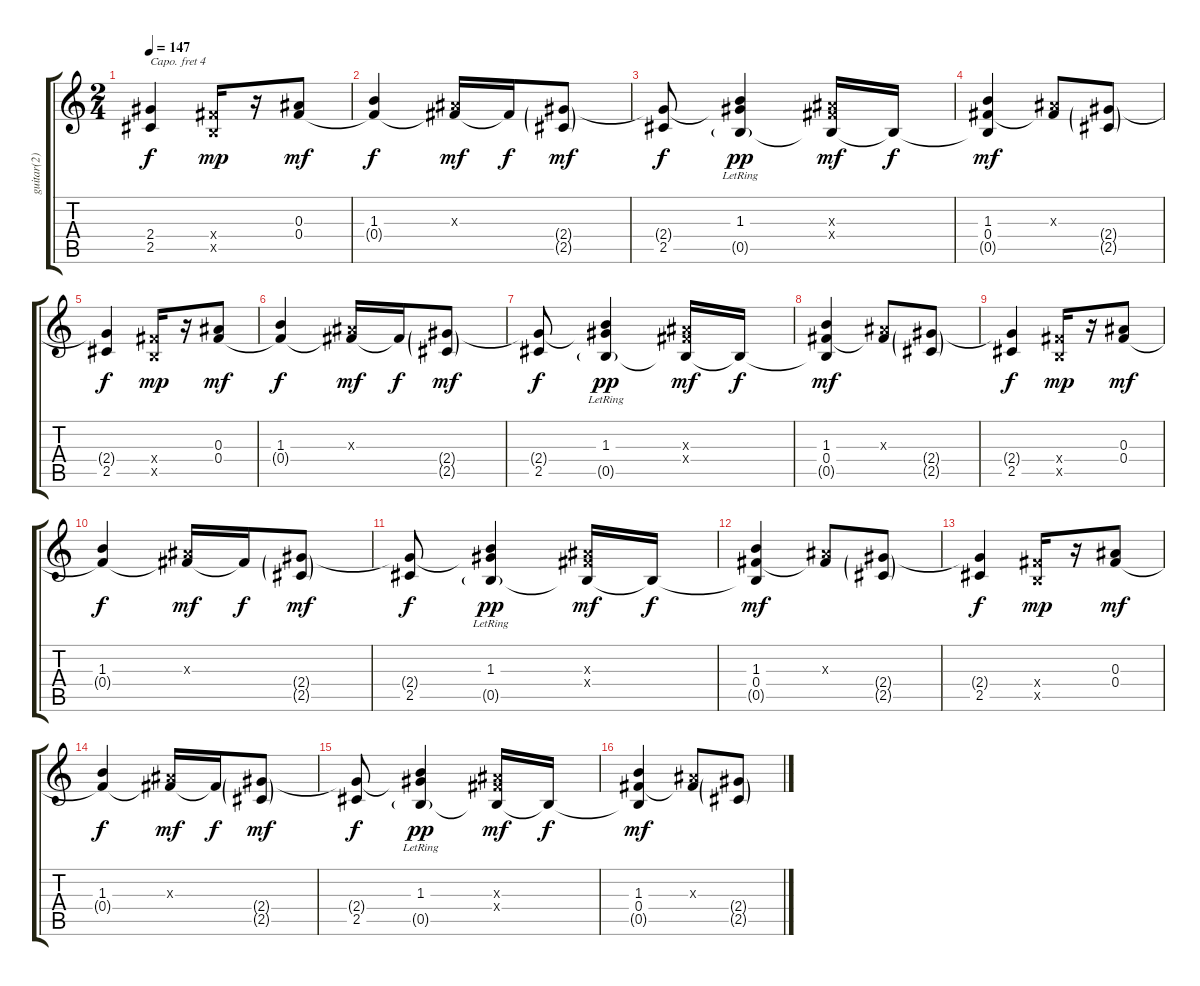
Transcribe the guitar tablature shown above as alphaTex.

\track ("guitar(2)" "guitar(2)") {instrument electricguitarclean}
\staff {score tabs}
\capo 4
\tuning (E4 B3 Gb3 D3 G2 E2) {hide}
\ts (2 4)
\tempo 147
\clef g2
\ks c
(2.4{t} 2.5).4{dy f} (0.4{x} 0.5{x}).16{dy mp} r.16 (0.3 0.4).8{dy mf} |
(1.3 0.4{t}).4{dy f} (0.3{x} 0.4{t}).16{dy mf} 0.4{t}.16{dy f} (2.4{g} 2.5{g}).8{dy mf} |
(2.4{t} 2.5).8{dy f} (1.3 2.4{t} 0.5{g lr}).4{dy pp} (0.3{x} 0.4{x} 0.5{t}).16{dy mf} 0.5{t}.16{dy f} |
(1.3 0.4 0.5{t}).4{dy mf} (0.3{x} 0.4{t}).8 (2.4{g} 2.5{g}).8 |
(2.4{t} 2.5).4{dy f} (0.4{x} 0.5{x}).16{dy mp} r.16 (0.3 0.4).8{dy mf} |
(1.3 0.4{t}).4{dy f} (0.3{x} 0.4{t}).16{dy mf} 0.4{t}.16{dy f} (2.4{g} 2.5{g}).8{dy mf} |
(2.4{t} 2.5).8{dy f} (1.3 2.4{t} 0.5{g lr}).4{dy pp} (0.3{x} 0.4{x} 0.5{t}).16{dy mf} 0.5{t}.16{dy f} |
(1.3 0.4 0.5{t}).4{dy mf} (0.3{x} 0.4{t}).8 (2.4{g} 2.5{g}).8 |
(2.4{t} 2.5).4{dy f} (0.4{x} 0.5{x}).16{dy mp} r.16 (0.3 0.4).8{dy mf} |
(1.3 0.4{t}).4{dy f} (0.3{x} 0.4{t}).16{dy mf} 0.4{t}.16{dy f} (2.4{g} 2.5{g}).8{dy mf} |
(2.4{t} 2.5).8{dy f} (1.3 2.4{t} 0.5{g lr}).4{dy pp} (0.3{x} 0.4{x} 0.5{t}).16{dy mf} 0.5{t}.16{dy f} |
(1.3 0.4 0.5{t}).4{dy mf} (0.3{x} 0.4{t}).8 (2.4{g} 2.5{g}).8 |
(2.4{t} 2.5).4{dy f} (0.4{x} 0.5{x}).16{dy mp} r.16 (0.3 0.4).8{dy mf} |
(1.3 0.4{t}).4{dy f} (0.3{x} 0.4{t}).16{dy mf} 0.4{t}.16{dy f} (2.4{g} 2.5{g}).8{dy mf} |
(2.4{t} 2.5).8{dy f} (1.3 2.4{t} 0.5{g lr}).4{dy pp} (0.3{x} 0.4{x} 0.5{t}).16{dy mf} 0.5{t}.16{dy f} |
(1.3 0.4 0.5{t}).4{dy mf} (0.3{x} 0.4{t}).8 (2.4{g} 2.5{g}).8
